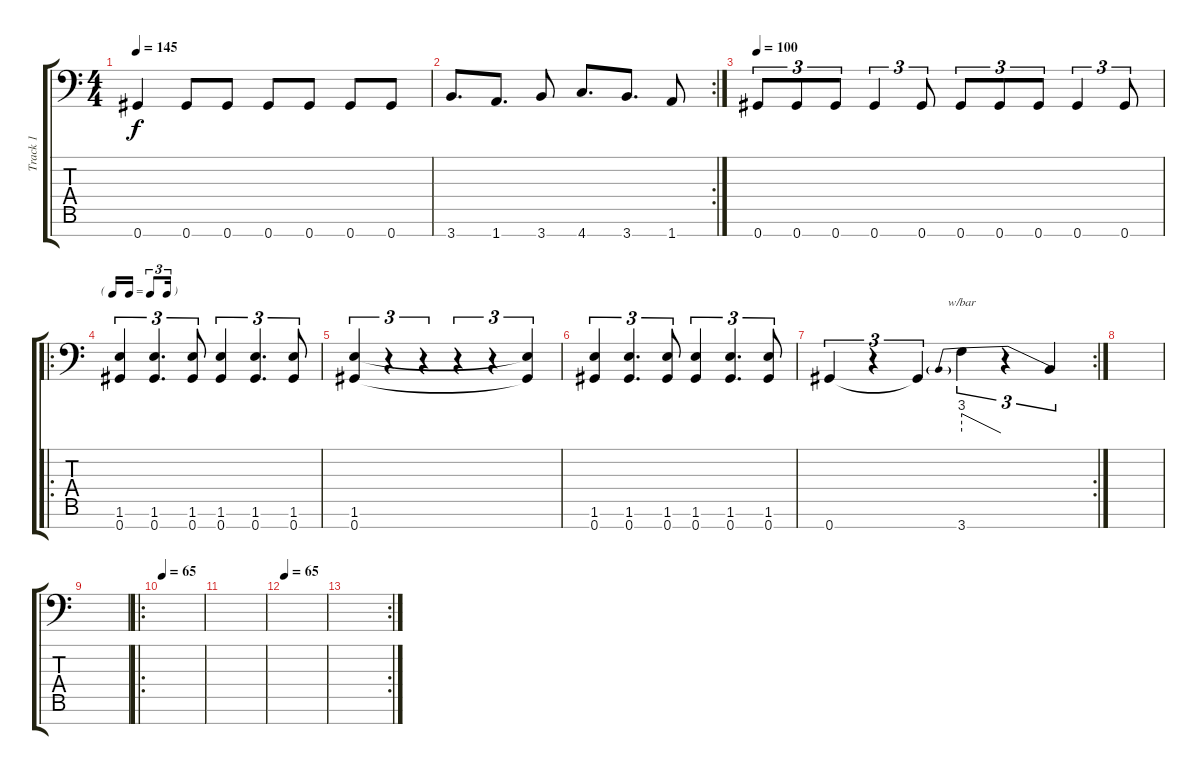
\track ("Track 1" "Track 1") {instrument distortionguitar}
\staff {score tabs}
\tuning (Eb4 Bb3 Gb3 Db3 Ab2 Eb2 Ab1) {hide}
\ts (4 4)
\tempo 145
\clef f4
\ks c
0.7.4{dy f} 0.7.8 0.7.8 0.7.8 0.7.8 0.7.8 0.7.8 |
\rc 2
3.7.8{d} 1.7.8{d} 3.7.8 4.7.8{d} 3.7.8{d} 1.7.8 |
\tempo 100
0.7.8{tu (3 2)} 0.7.8{tu (3 2)} 0.7.8{tu (3 2)} 0.7.4{tu (3 2)} 0.7.8{tu (3 2)} 0.7.8{tu (3 2)} 0.7.8{tu (3 2)} 0.7.8{tu (3 2)} 0.7.4{tu (3 2)} 0.7.8{tu (3 2)} |
\ro
\tf triplet16th
(1.6 0.7).4{tu (3 2)} (1.6 0.7).4{d tu (3 2)} (1.6 0.7).8{tu (3 2)} (1.6 0.7).4{tu (3 2)} (1.6 0.7).4{d tu (3 2)} (1.6 0.7).8{tu (3 2)} |
(1.6 0.7).4{tu (3 2)} r.4{tu (3 2)} r.4{tu (3 2)} r.4{tu (3 2)} r.4{tu (3 2)} (1.6{t} 0.7{t}).4{tu (3 2)} |
(1.6 0.7).4{tu (3 2)} (1.6 0.7).4{d tu (3 2)} (1.6 0.7).8{tu (3 2)} (1.6 0.7).4{tu (3 2)} (1.6 0.7).4{d tu (3 2)} (1.6 0.7).8{tu (3 2)} |
\rc 2
0.7.4{tu (3 2)} r.4{tu (3 2)} 0.7{t}.4{tu (3 2)} 3.7.4{tu (3 2) tbe (predivedive default 0 12 60 0)} r.4{tu (3 2)} 3.7{t}.4{tu (3 2)} |
|
|
\ro
\tempo 65
|
|
\tempo 65
|
\rc 2
